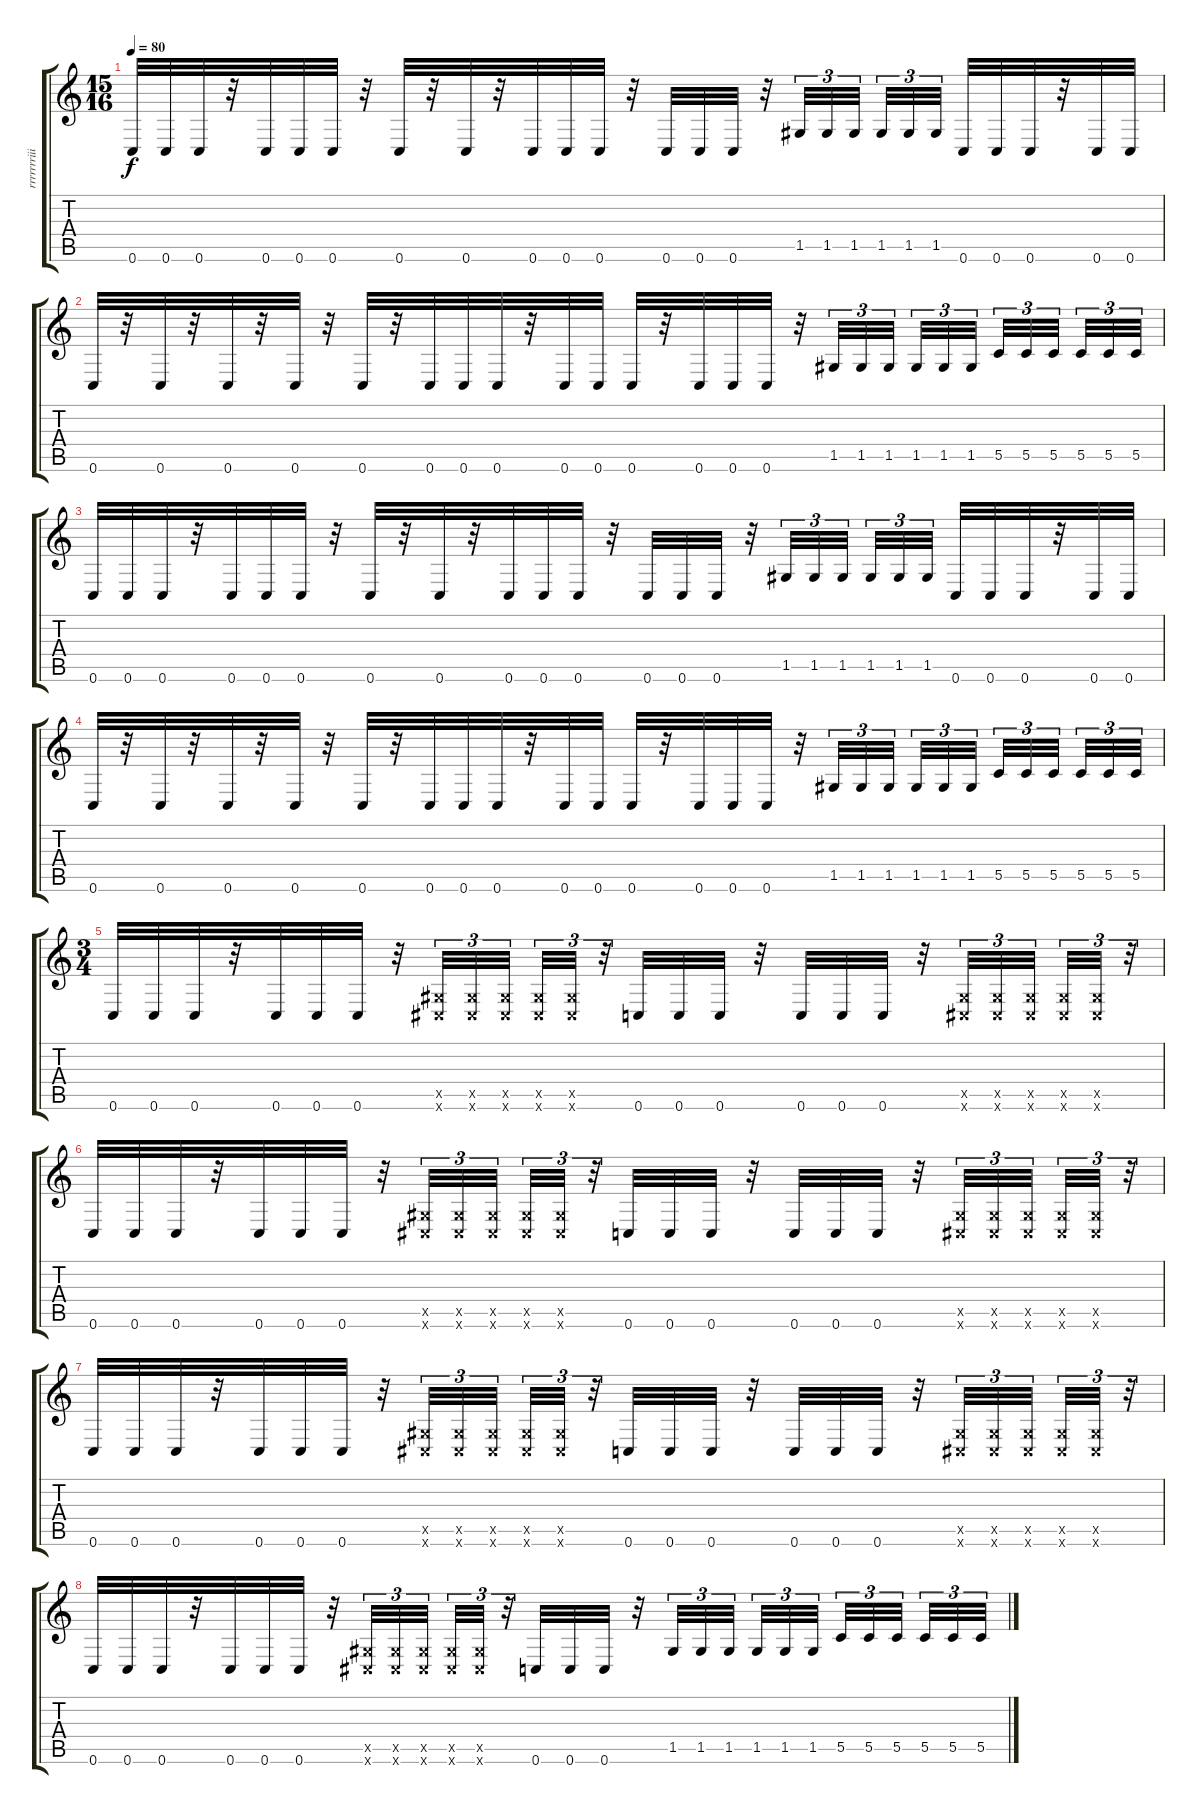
\track ("rrrrrrriiiiithhheem" "rrrrrrriii") {instrument distortionguitar}
\staff {score tabs}
\tuning (D4 A3 F3 C3 G2 C2) {hide}
\ts (15 16)
\tempo 80
\clef g2
\ks c
0.6.32{dy f} 0.6.32 0.6.32 r.32 0.6.32 0.6.32 0.6.32 r.32 0.6.32 r.32 0.6.32 r.32 0.6.32 0.6.32 0.6.32 r.32 0.6.32 0.6.32 0.6.32 r.32 1.5.32{tu (3 2)} 1.5.32{tu (3 2)} 1.5.32{tu (3 2)} 1.5.32{tu (3 2)} 1.5.32{tu (3 2)} 1.5.32{tu (3 2)} 0.6.32 0.6.32 0.6.32 r.32 0.6.32 0.6.32 |
0.6.32 r.32 0.6.32 r.32 0.6.32 r.32 0.6.32 r.32 0.6.32 r.32 0.6.32 0.6.32 0.6.32 r.32 0.6.32 0.6.32 0.6.32 r.32 0.6.32 0.6.32 0.6.32 r.32 1.5.32{tu (3 2)} 1.5.32{tu (3 2)} 1.5.32{tu (3 2)} 1.5.32{tu (3 2)} 1.5.32{tu (3 2)} 1.5.32{tu (3 2)} 5.5.32{tu (3 2)} 5.5.32{tu (3 2)} 5.5.32{tu (3 2)} 5.5.32{tu (3 2)} 5.5.32{tu (3 2)} 5.5.32{tu (3 2)} |
0.6.32 0.6.32 0.6.32 r.32 0.6.32 0.6.32 0.6.32 r.32 0.6.32 r.32 0.6.32 r.32 0.6.32 0.6.32 0.6.32 r.32 0.6.32 0.6.32 0.6.32 r.32 1.5.32{tu (3 2)} 1.5.32{tu (3 2)} 1.5.32{tu (3 2)} 1.5.32{tu (3 2)} 1.5.32{tu (3 2)} 1.5.32{tu (3 2)} 0.6.32 0.6.32 0.6.32 r.32 0.6.32 0.6.32 |
0.6.32 r.32 0.6.32 r.32 0.6.32 r.32 0.6.32 r.32 0.6.32 r.32 0.6.32 0.6.32 0.6.32 r.32 0.6.32 0.6.32 0.6.32 r.32 0.6.32 0.6.32 0.6.32 r.32 1.5.32{tu (3 2)} 1.5.32{tu (3 2)} 1.5.32{tu (3 2)} 1.5.32{tu (3 2)} 1.5.32{tu (3 2)} 1.5.32{tu (3 2)} 5.5.32{tu (3 2)} 5.5.32{tu (3 2)} 5.5.32{tu (3 2)} 5.5.32{tu (3 2)} 5.5.32{tu (3 2)} 5.5.32{tu (3 2)} |
\ts (3 4)
0.6.32 0.6.32 0.6.32 r.32 0.6.32 0.6.32 0.6.32 r.32 (1.5{x} 1.6{x}).32{tu (3 2)} (1.5{x} 1.6{x}).32{tu (3 2)} (1.5{x} 1.6{x}).32{tu (3 2)} (1.5{x} 1.6{x}).32{tu (3 2)} (1.5{x} 1.6{x}).32{tu (3 2)} r.32{tu (3 2)} 0.6.32 0.6.32 0.6.32 r.32 0.6.32 0.6.32 0.6.32 r.32 (1.5{x} 1.6{x}).32{tu (3 2)} (1.5{x} 1.6{x}).32{tu (3 2)} (1.5{x} 1.6{x}).32{tu (3 2)} (1.5{x} 1.6{x}).32{tu (3 2)} (1.5{x} 1.6{x}).32{tu (3 2)} r.32{tu (3 2)} |
0.6.32 0.6.32 0.6.32 r.32 0.6.32 0.6.32 0.6.32 r.32 (1.5{x} 1.6{x}).32{tu (3 2)} (1.5{x} 1.6{x}).32{tu (3 2)} (1.5{x} 1.6{x}).32{tu (3 2)} (1.5{x} 1.6{x}).32{tu (3 2)} (1.5{x} 1.6{x}).32{tu (3 2)} r.32{tu (3 2)} 0.6.32 0.6.32 0.6.32 r.32 0.6.32 0.6.32 0.6.32 r.32 (1.5{x} 1.6{x}).32{tu (3 2)} (1.5{x} 1.6{x}).32{tu (3 2)} (1.5{x} 1.6{x}).32{tu (3 2)} (1.5{x} 1.6{x}).32{tu (3 2)} (1.5{x} 1.6{x}).32{tu (3 2)} r.32{tu (3 2)} |
0.6.32 0.6.32 0.6.32 r.32 0.6.32 0.6.32 0.6.32 r.32 (1.5{x} 1.6{x}).32{tu (3 2)} (1.5{x} 1.6{x}).32{tu (3 2)} (1.5{x} 1.6{x}).32{tu (3 2)} (1.5{x} 1.6{x}).32{tu (3 2)} (1.5{x} 1.6{x}).32{tu (3 2)} r.32{tu (3 2)} 0.6.32 0.6.32 0.6.32 r.32 0.6.32 0.6.32 0.6.32 r.32 (1.5{x} 1.6{x}).32{tu (3 2)} (1.5{x} 1.6{x}).32{tu (3 2)} (1.5{x} 1.6{x}).32{tu (3 2)} (1.5{x} 1.6{x}).32{tu (3 2)} (1.5{x} 1.6{x}).32{tu (3 2)} r.32{tu (3 2)} |
0.6.32 0.6.32 0.6.32 r.32 0.6.32 0.6.32 0.6.32 r.32 (1.5{x} 1.6{x}).32{tu (3 2)} (1.5{x} 1.6{x}).32{tu (3 2)} (1.5{x} 1.6{x}).32{tu (3 2)} (1.5{x} 1.6{x}).32{tu (3 2)} (1.5{x} 1.6{x}).32{tu (3 2)} r.32{tu (3 2)} 0.6.32 0.6.32 0.6.32 r.32 1.5.32{tu (3 2)} 1.5.32{tu (3 2)} 1.5.32{tu (3 2)} 1.5.32{tu (3 2)} 1.5.32{tu (3 2)} 1.5.32{tu (3 2)} 5.5.32{tu (3 2)} 5.5.32{tu (3 2)} 5.5.32{tu (3 2)} 5.5.32{tu (3 2)} 5.5.32{tu (3 2)} 5.5.32{tu (3 2)}
